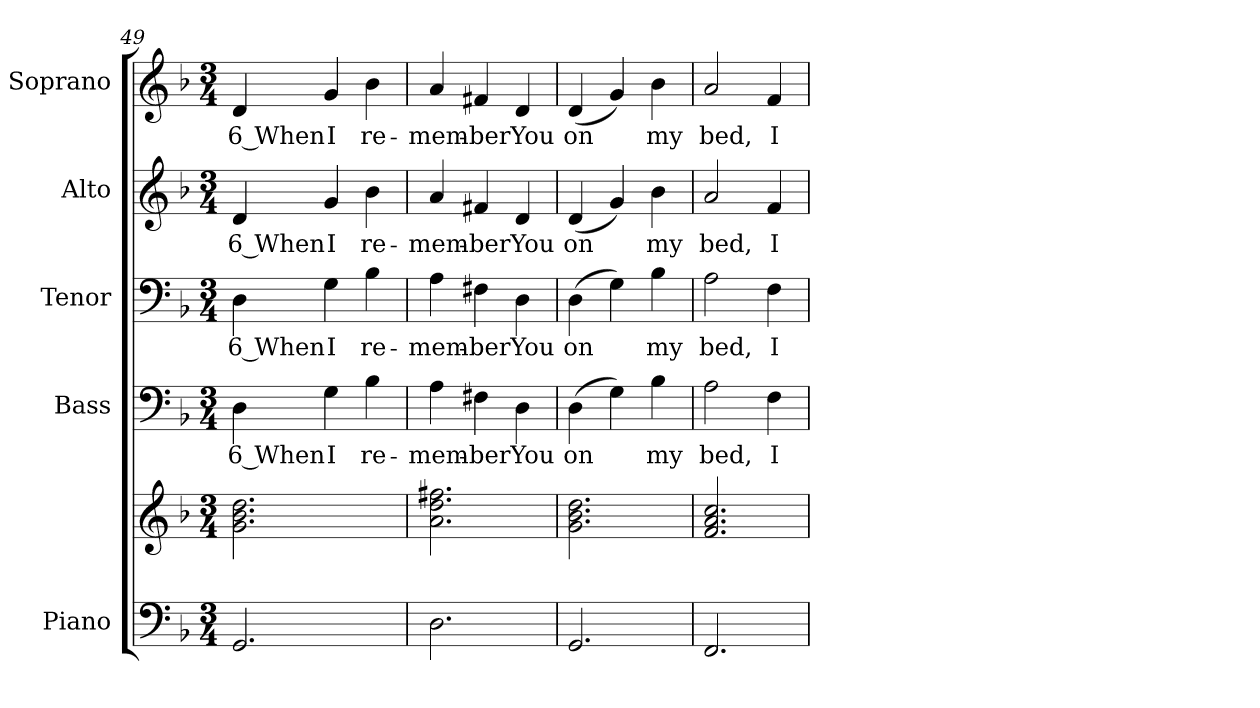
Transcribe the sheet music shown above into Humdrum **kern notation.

**kern	**kern	**kern	**text	**kern	**text	**kern	**text	**kern	**text
*part5	*part5	*part4	*part4	*part3	*part3	*part2	*part2	*part1	*part1
*staff6	*staff5	*staff4	*staff4	*staff3	*staff3	*staff2	*staff2	*staff1	*staff1
*I"Piano	*	*I"Bass	*	*I"Tenor	*	*I"Alto	*	*I"Soprano	*
*I'Pno.	*	*I'B.	*	*I'T.	*	*I'A.	*	*I'S.	*
!!LO:PB:g=z
*clefF4	*clefG2	*clefF4	*	*clefF4	*	*clefG2	*	*clefG2	*
*k[b-]	*k[b-]	*k[b-]	*	*k[b-]	*	*k[b-]	*	*k[b-]	*
*F:	*F:	*F:	*	*F:	*	*F:	*	*F:	*
*M3/4	*M3/4	*M3/4	*	*M3/4	*	*M3/4	*	*M3/4	*
=49	=49	=49	=49	=49	=49	=49	=49	=49	=49
!	!	!	!LO:LY:b:color=#000000	!	!	!	!	!	!
!	!	!	!	!	!LO:LY:b:color=#000000	!	!	!	!
!	!	!	!	!	!	!	!LO:LY:b:color=#000000	!	!
!	!	!	!	!	!	!	!	!	!LO:LY:b:color=#000000
2.GGi/	2.gi\ 2.b-i 2.ddi	4Di\	6 When	4Di\	6 When	4di/	6 When	4di/	6 When
!	!	!	!LO:LY:b:color=#000000	!	!	!	!	!	!
!	!	!	!	!	!LO:LY:b:color=#000000	!	!	!	!
!	!	!	!	!	!	!	!LO:LY:b:color=#000000	!	!
!	!	!	!	!	!	!	!	!	!LO:LY:b:color=#000000
.	.	4Gi\	I	4Gi\	I	4gi/	I	4gi/	I
!	!	!	!LO:LY:b:color=#000000	!	!	!	!	!	!
!	!	!	!	!	!LO:LY:b:color=#000000	!	!	!	!
!	!	!	!	!	!	!	!LO:LY:b:color=#000000	!	!
!	!	!	!	!	!	!	!	!	!LO:LY:b:color=#000000
.	.	4B-i\	re-	4B-i\	re-	4b-i\	re-	4b-i\	re-
=50	=50	=50	=50	=50	=50	=50	=50	=50	=50
!	!	!	!LO:LY:b:color=#000000	!	!	!	!	!	!
!	!	!	!	!	!LO:LY:b:color=#000000	!	!	!	!
!	!	!	!	!	!	!	!LO:LY:b:color=#000000	!	!
!	!	!	!	!	!	!	!	!	!LO:LY:b:color=#000000
2.Di\	2.ai\ 2.ddi 2.ff#Xi	4Ai\	-mem-	4Ai\	-mem-	4ai/	-mem-	4ai/	-mem-
!	!	!	!LO:LY:b:color=#000000	!	!	!	!	!	!
!	!	!	!	!	!LO:LY:b:color=#000000	!	!	!	!
!	!	!	!	!	!	!	!LO:LY:b:color=#000000	!	!
!	!	!	!	!	!	!	!	!	!LO:LY:b:color=#000000
.	.	4F#Xi\	-ber	4F#Xi\	-ber	4f#Xi/	-ber	4f#Xi/	-ber
!	!	!	!LO:LY:b:color=#000000	!	!	!	!	!	!
!	!	!	!	!	!LO:LY:b:color=#000000	!	!	!	!
!	!	!	!	!	!	!	!LO:LY:b:color=#000000	!	!
!	!	!	!	!	!	!	!	!	!LO:LY:b:color=#000000
.	.	4Di\	You	4Di\	You	4di/	You	4di/	You
=51	=51	=51	=51	=51	=51	=51	=51	=51	=51
!	!	!	!LO:LY:b:color=#000000	!	!	!	!	!	!
!	!	!	!	!	!LO:LY:b:color=#000000	!	!	!	!
!	!	!	!	!	!	!	!LO:LY:b:color=#000000	!	!
!	!	!	!	!	!	!	!	!	!LO:LY:b:color=#000000
2.GGi/	2.gi\ 2.b-i 2.ddi	(4Di\	on	(4Di\	on	(4di/	on	(4di/	on
.	.	4Gi\)	.	4Gi\)	.	4gi/)	.	4gi/)	.
!	!	!	!LO:LY:b:color=#000000	!	!	!	!	!	!
!	!	!	!	!	!LO:LY:b:color=#000000	!	!	!	!
!	!	!	!	!	!	!	!LO:LY:b:color=#000000	!	!
!	!	!	!	!	!	!	!	!	!LO:LY:b:color=#000000
.	.	4B-i\	my	4B-i\	my	4b-i\	my	4b-i\	my
=52	=52	=52	=52	=52	=52	=52	=52	=52	=52
!	!	!	!LO:LY:b:color=#000000	!	!	!	!	!	!
!	!	!	!	!	!LO:LY:b:color=#000000	!	!	!	!
!	!	!	!	!	!	!	!LO:LY:b:color=#000000	!	!
!	!	!	!	!	!	!	!	!	!LO:LY:b:color=#000000
2.FFi/	2.fi/ 2.ai 2.cci	2Ai\	bed,	2Ai\	bed,	2ai/	bed,	2ai/	bed,
!	!	!	!LO:LY:b:color=#000000	!	!	!	!	!	!
!	!	!	!	!	!LO:LY:b:color=#000000	!	!	!	!
!	!	!	!	!	!	!	!LO:LY:b:color=#000000	!	!
!	!	!	!	!	!	!	!	!	!LO:LY:b:color=#000000
.	.	4Fi\	I	4Fi\	I	4fi/	I	4fi/	I
=	=	=	=	=	=	=	=	=	=
*-	*-	*-	*-	*-	*-	*-	*-	*-	*-
